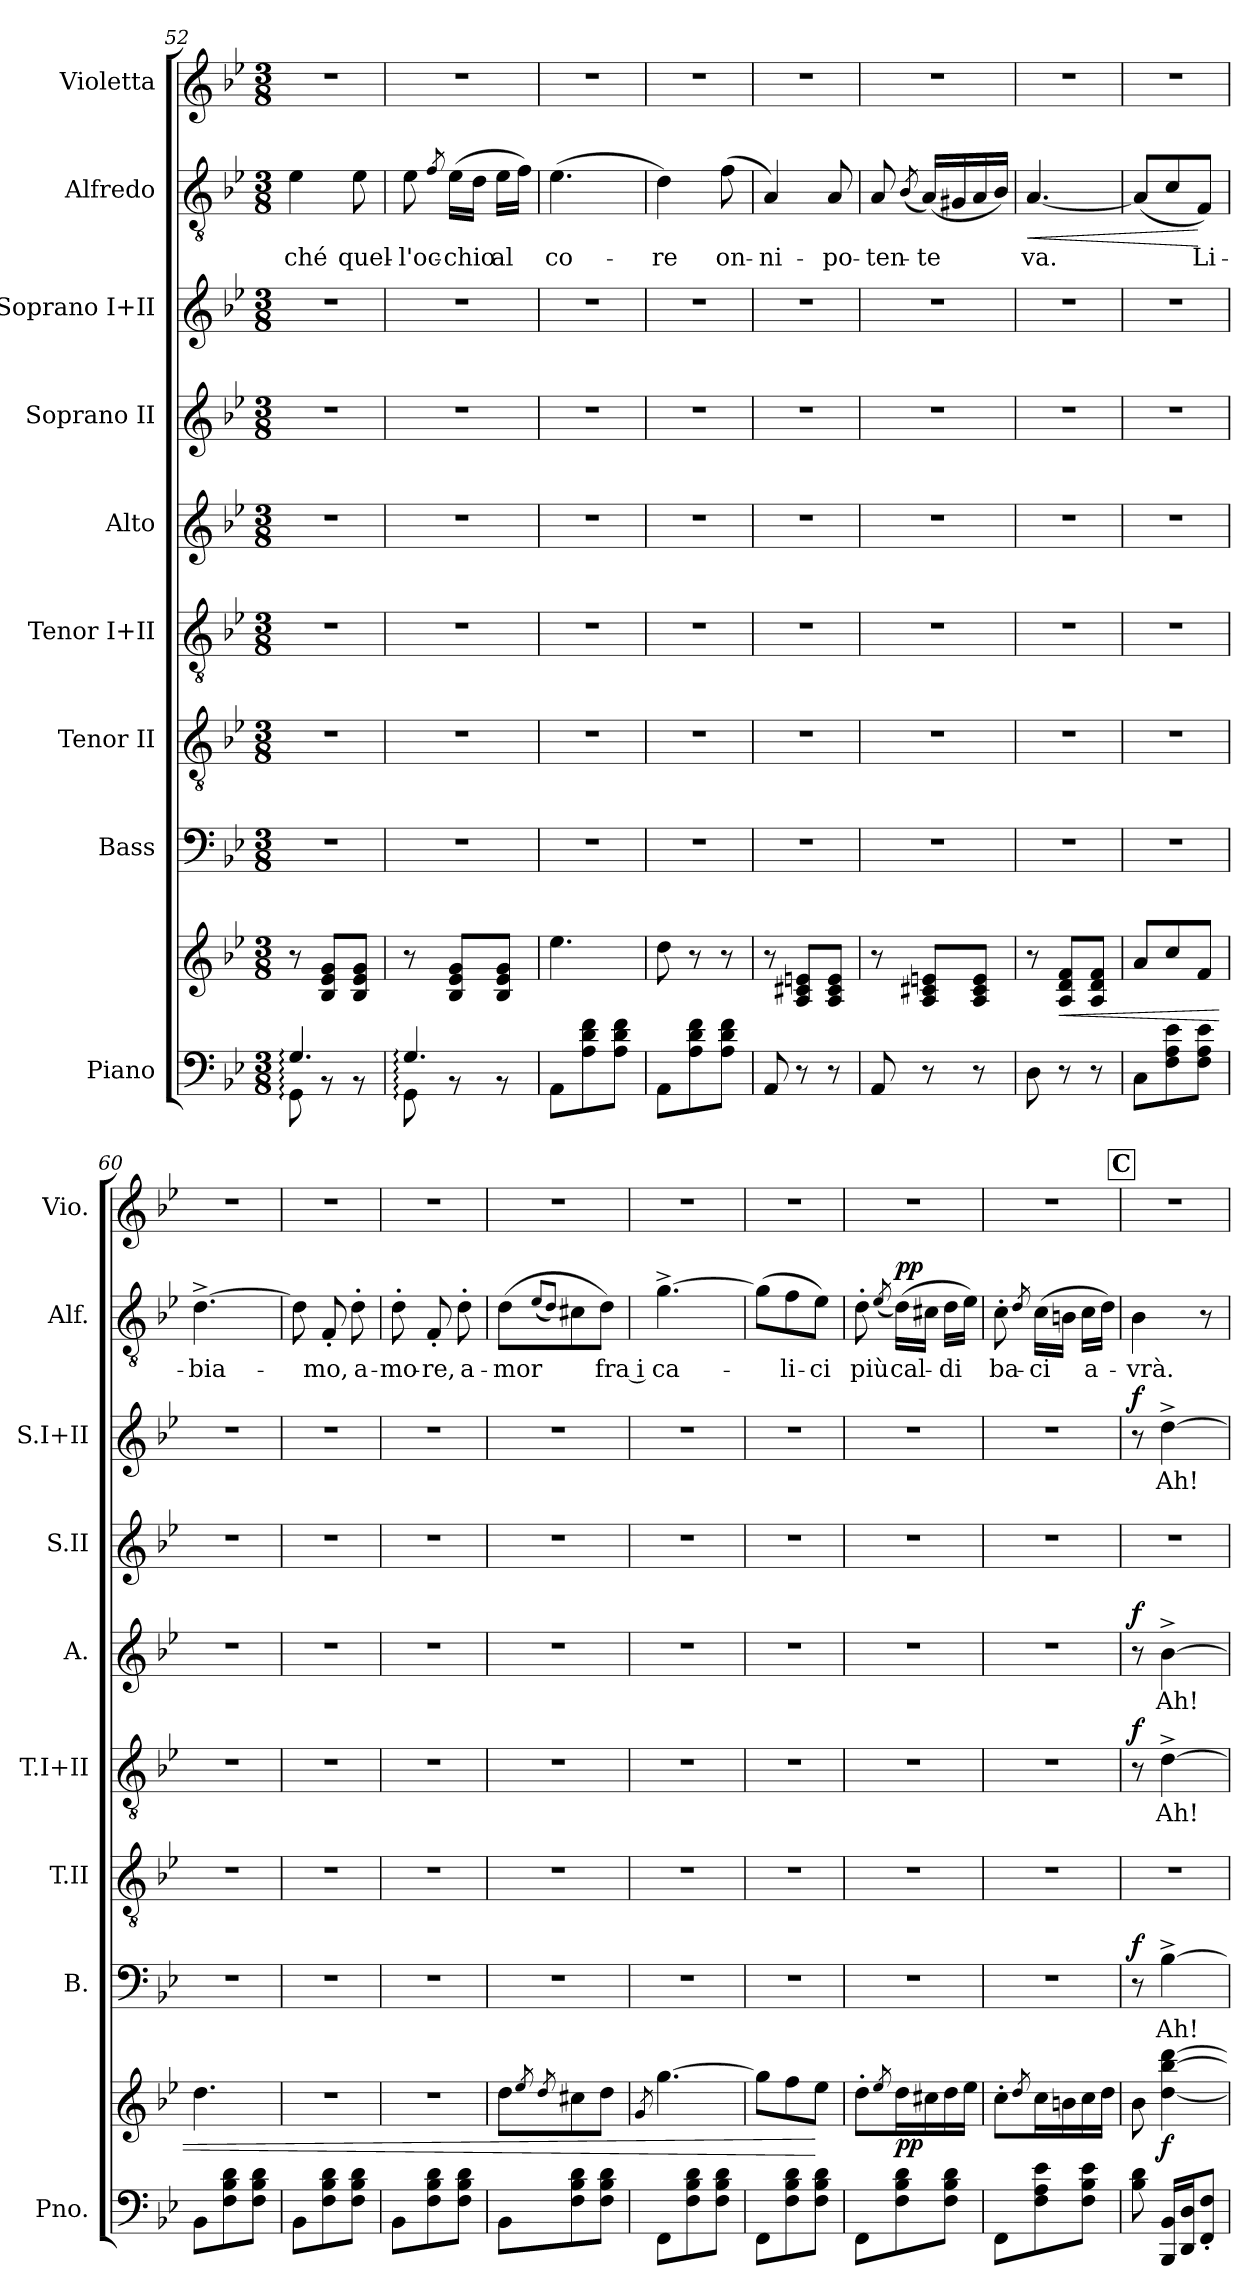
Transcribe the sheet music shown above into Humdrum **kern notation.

**kern	**kern	**dynam	**kern	**text	**dynam	**kern	**kern	**text	**dynam	**kern	**text	**dynam	**kern	**kern	**text	**dynam	**kern	**text	**dynam	**kern
*part9	*part9	*part9	*part8	*part8	*part8	*part7	*part6	*part6	*part6	*part5	*part5	*part5	*part4	*part3	*part3	*part3	*part2	*part2	*part2	*part1
*staff10	*staff9	*staff9/10	*staff8	*staff8	*staff8	*staff7	*staff6	*staff6	*staff6	*staff5	*staff5	*staff5	*staff4	*staff3	*staff3	*staff3	*staff2	*staff2	*staff2	*staff1
*I"Piano	*	*	*I"Bass	*	*	*I"Tenor II	*I"Tenor I+II	*	*	*I"Alto	*	*	*I"Soprano II	*I"Soprano I+II	*	*	*I"Alfredo	*	*	*I"Violetta
*I'Pno.	*	*	*I'B.	*	*	*I'T.II	*I'T.I+II	*	*	*I'A.	*	*	*I'S.II	*I'S.I+II	*	*	*I'Alf.	*	*	*I'Vio.
*clefF4	*clefG2	*	*clefF4	*	*	*clefGv2	*clefGv2	*	*	*clefG2	*	*	*clefG2	*clefG2	*	*	*clefGv2	*	*	*clefG2
*k[b-e-]	*k[b-e-]	*	*k[b-e-]	*	*	*k[b-e-]	*k[b-e-]	*	*	*k[b-e-]	*	*	*k[b-e-]	*k[b-e-]	*	*	*k[b-e-]	*	*	*k[b-e-]
*M3/8	*M3/8	*	*M3/8	*	*	*M3/8	*M3/8	*	*	*M3/8	*	*	*M3/8	*M3/8	*	*	*M3/8	*	*	*M3/8
=52	=52	=52	=52	=52	=52	=52	=52	=52	=52	=52	=52	=52	=52	=52	=52	=52	=52	=52	=52	=52
*^	*	*	*	*	*	*	*	*	*	*	*	*	*	*	*	*	*	*	*	*
4.G:/	8GG:\	8r	.	4.r	.	.	4.r	4.r	.	.	4.r	.	.	4.r	4.r	.	.	4e-\	-ché	.	4.r
.	8rBB	8B-/ 8e-/ 8g/L	.	.	.	.	.	.	.	.	.	.	.	.	.	.	.	.	.	.	.
.	8rBB	8B-/ 8e-/ 8g/J	.	.	.	.	.	.	.	.	.	.	.	.	.	.	.	8e-\	quel-	.	.
=53	=53	=53	=53	=53	=53	=53	=53	=53	=53	=53	=53	=53	=53	=53	=53	=53	=53	=53	=53	=53	=53
4.G:/	8GG:\	8r	.	4.r	.	.	4.r	4.r	.	.	4.r	.	.	4.r	4.r	.	.	8e-\	-l'oc-	.	4.r
.	.	.	.	.	.	.	.	.	.	.	.	.	.	.	.	.	.	8qf/	.	.	.
.	8rBB	8B-/ 8e-/ 8g/L	.	.	.	.	.	.	.	.	.	.	.	.	.	.	.	(16e-\LL	-chio	.	.
.	.	.	.	.	.	.	.	.	.	.	.	.	.	.	.	.	.	16d\JJ	.	.	.
.	8rBB	8B-/ 8e-/ 8g/J	.	.	.	.	.	.	.	.	.	.	.	.	.	.	.	16e-\LL	al	.	.
.	.	.	.	.	.	.	.	.	.	.	.	.	.	.	.	.	.	16f\JJ)	.	.	.
*v	*v	*	*	*	*	*	*	*	*	*	*	*	*	*	*	*	*	*	*	*	*
!!LO:LB:g=z
=54	=54	=54	=54	=54	=54	=54	=54	=54	=54	=54	=54	=54	=54	=54	=54	=54	=54	=54	=54	=54
8AA/L	4.ee-\	.	4.r	.	.	4.r	4.r	.	.	4.r	.	.	4.r	4.r	.	.	(4.e-\	co-	.	4.r
8A\ 8d\ 8f\	.	.	.	.	.	.	.	.	.	.	.	.	.	.	.	.	.	.	.	.
8A\ 8d\ 8f\J	.	.	.	.	.	.	.	.	.	.	.	.	.	.	.	.	.	.	.	.
=55	=55	=55	=55	=55	=55	=55	=55	=55	=55	=55	=55	=55	=55	=55	=55	=55	=55	=55	=55	=55
8AA/L	8dd\	.	4.r	.	.	4.r	4.r	.	.	4.r	.	.	4.r	4.r	.	.	4d\)	-re	.	4.r
8A\ 8d\ 8f\	8r	.	.	.	.	.	.	.	.	.	.	.	.	.	.	.	.	.	.	.
8A\ 8d\ 8f\J	8r	.	.	.	.	.	.	.	.	.	.	.	.	.	.	.	(8f\	on-	.	.
=56	=56	=56	=56	=56	=56	=56	=56	=56	=56	=56	=56	=56	=56	=56	=56	=56	=56	=56	=56	=56
8AA/	8r	.	4.r	.	.	4.r	4.r	.	.	4.r	.	.	4.r	4.r	.	.	4A/)	-ni-	.	4.r
8r	8A/ 8c#X/ 8en/L	.	.	.	.	.	.	.	.	.	.	.	.	.	.	.	.	.	.	.
8r	8A/ 8c#/ 8e/J	.	.	.	.	.	.	.	.	.	.	.	.	.	.	.	8A/	-po-	.	.
=57	=57	=57	=57	=57	=57	=57	=57	=57	=57	=57	=57	=57	=57	=57	=57	=57	=57	=57	=57	=57
8AA/	8r	.	4.r	.	.	4.r	4.r	.	.	4.r	.	.	4.r	4.r	.	.	8A/	-ten-	.	4.r
.	.	.	.	.	.	.	.	.	.	.	.	.	.	.	.	.	(8qB-/	.	.	.
8r	8A/ 8c#X/ 8en/L	.	.	.	.	.	.	.	.	.	.	.	.	.	.	.	(16A/LL)	-te	.	.
.	.	.	.	.	.	.	.	.	.	.	.	.	.	.	.	.	16G#X/	.	.	.
8r	8A/ 8c#/ 8e/J	.	.	.	.	.	.	.	.	.	.	.	.	.	.	.	16A/	.	.	.
.	.	.	.	.	.	.	.	.	.	.	.	.	.	.	.	.	16B-/JJ)	.	.	.
=58	=58	=58	=58	=58	=58	=58	=58	=58	=58	=58	=58	=58	=58	=58	=58	=58	=58	=58	=58	=58
!	!	!	!	!	!	!	!	!	!	!	!	!	!	!	!	!	!	!	!LO:HP:b	!
8D\	8r	.	4.r	.	.	4.r	4.r	.	.	4.r	.	.	4.r	4.r	.	.	[4.A/	va.	<	4.r
!	!	!LO:HP:b	!	!	!	!	!	!	!	!	!	!	!	!	!	!	!	!	!	!
8r	8A/ 8d/ 8f/L	<	.	.	.	.	.	.	.	.	.	.	.	.	.	.	.	.	.	.
8r	8A/ 8d/ 8f/J	.	.	.	.	.	.	.	.	.	.	.	.	.	.	.	.	.	.	.
=59	=59	=59	=59	=59	=59	=59	=59	=59	=59	=59	=59	=59	=59	=59	=59	=59	=59	=59	=59	=59
8C/L	8a/L	.	4.r	.	.	4.r	4.r	.	.	4.r	.	.	4.r	4.r	.	.	(8A/L]	.	.	4.r
8F\ 8A\ 8e-\	8cc\	.	.	.	.	.	.	.	.	.	.	.	.	.	.	.	8c/	.	.	.
8F\ 8A\ 8e-\J	8f/J	.	.	.	.	.	.	.	.	.	.	.	.	.	.	.	8F/J)	Li-	[	.
=60	=60	=60	=60	=60	=60	=60	=60	=60	=60	=60	=60	=60	=60	=60	=60	=60	=60	=60	=60	=60
8BB-/L	4.dd\	.	4.r	.	.	4.r	4.r	.	.	4.r	.	.	4.r	4.r	.	.	[4.d^\	-bia-	.	4.r
8F\ 8B-\ 8d\	.	.	.	.	.	.	.	.	.	.	.	.	.	.	.	.	.	.	.	.
8F\ 8B-\ 8d\J	.	.	.	.	.	.	.	.	.	.	.	.	.	.	.	.	.	.	.	.
=61	=61	=61	=61	=61	=61	=61	=61	=61	=61	=61	=61	=61	=61	=61	=61	=61	=61	=61	=61	=61
8BB-/L	4.r	.	4.r	.	.	4.r	4.r	.	.	4.r	.	.	4.r	4.r	.	.	8d\]	.	.	4.r
8F\ 8B-\ 8d\	.	.	.	.	.	.	.	.	.	.	.	.	.	.	.	.	8F'/	-mo,	.	.
8F\ 8B-\ 8d\J	.	.	.	.	.	.	.	.	.	.	.	.	.	.	.	.	8d'\	a-	.	.
=62	=62	=62	=62	=62	=62	=62	=62	=62	=62	=62	=62	=62	=62	=62	=62	=62	=62	=62	=62	=62
8BB-/L	4.r	.	4.r	.	.	4.r	4.r	.	.	4.r	.	.	4.r	4.r	.	.	8d'\	-mo-	.	4.r
8F\ 8B-\ 8d\	.	.	.	.	.	.	.	.	.	.	.	.	.	.	.	.	8F'/	-re,	.	.
8F\ 8B-\ 8d\J	.	.	.	.	.	.	.	.	.	.	.	.	.	.	.	.	8d'\	a-	.	.
=63	=63	=63	=63	=63	=63	=63	=63	=63	=63	=63	=63	=63	=63	=63	=63	=63	=63	=63	=63	=63
8BB-/L	8dd\L	.	4.r	.	.	4.r	4.r	.	.	4.r	.	.	4.r	4.r	.	.	(8d\L	-mor	.	4.r
.	8qee-/	.	.	.	.	.	.	.	.	.	.	.	.	.	.	.	(8qe-/L	.	.	.
.	8qdd/	.	.	.	.	.	.	.	.	.	.	.	.	.	.	.	8qd/J)	.	.	.
8F\ 8B-\ 8d\	8cc#X\	.	.	.	.	.	.	.	.	.	.	.	.	.	.	.	8c#X\	.	.	.
8F\ 8B-\ 8d\J	8dd\J	.	.	.	.	.	.	.	.	.	.	.	.	.	.	.	8d\J)	fra i	.	.
=64	=64	=64	=64	=64	=64	=64	=64	=64	=64	=64	=64	=64	=64	=64	=64	=64	=64	=64	=64	=64
.	8qg/	.	.	.	.	.	.	.	.	.	.	.	.	.	.	.	.	.	.	.
8FF/L	[4.gg\	.	4.r	.	.	4.r	4.r	.	.	4.r	.	.	4.r	4.r	.	.	[4.g^\	ca-	.	4.r
8F\ 8B-\ 8d\	.	.	.	.	.	.	.	.	.	.	.	.	.	.	.	.	.	.	.	.
8F\ 8B-\ 8d\J	.	.	.	.	.	.	.	.	.	.	.	.	.	.	.	.	.	.	.	.
!!LO:LB:g=z
=65	=65	=65	=65	=65	=65	=65	=65	=65	=65	=65	=65	=65	=65	=65	=65	=65	=65	=65	=65	=65
8FF/L	8gg\L]	.	4.r	.	.	4.r	4.r	.	.	4.r	.	.	4.r	4.r	.	.	(8g\L]	.	.	4.r
8F\ 8B-\ 8d\	8ff\	.	.	.	.	.	.	.	.	.	.	.	.	.	.	.	8f\	-li-	.	.
8F\ 8B-\ 8d\J	8ee-\J	[	.	.	.	.	.	.	.	.	.	.	.	.	.	.	8e-\J)	-ci	.	.
=66	=66	=66	=66	=66	=66	=66	=66	=66	=66	=66	=66	=66	=66	=66	=66	=66	=66	=66	=66	=66
8FF/L	8dd'\L	.	4.r	.	.	4.r	4.r	.	.	4.r	.	.	4.r	4.r	.	.	8d'\	più	.	4.r
.	8qee-/	.	.	.	.	.	.	.	.	.	.	.	.	.	.	.	(8qe-/	.	.	.
!	!	!LO:DY:b	!	!	!	!	!	!	!	!	!	!	!	!	!	!	!	!	!LO:DY:a	!
8F\ 8B-\ 8d\	16dd\L	pp	.	.	.	.	.	.	.	.	.	.	.	.	.	.	(16d\LL)	cal-	pp	.
.	16cc#X\	.	.	.	.	.	.	.	.	.	.	.	.	.	.	.	16c#X\JJ	.	.	.
8F\ 8B-\ 8d\J	16dd\	.	.	.	.	.	.	.	.	.	.	.	.	.	.	.	16d\LL	-di	.	.
.	16ee-\JJ	.	.	.	.	.	.	.	.	.	.	.	.	.	.	.	16e-\JJ)	.	.	.
=67	=67	=67	=67	=67	=67	=67	=67	=67	=67	=67	=67	=67	=67	=67	=67	=67	=67	=67	=67	=67
8FF/L	8cc'\L	.	4.r	.	.	4.r	4.r	.	.	4.r	.	.	4.r	4.r	.	.	8c'\	ba-	.	4.r
.	8qdd/	.	.	.	.	.	.	.	.	.	.	.	.	.	.	.	8qd/	.	.	.
8F\ 8A\ 8e-\	16cc\L	.	.	.	.	.	.	.	.	.	.	.	.	.	.	.	(16c\LL	-ci	.	.
.	16bn\	.	.	.	.	.	.	.	.	.	.	.	.	.	.	.	16Bn\JJ	.	.	.
8F\ 8B-\ 8e-\J	16cc\	.	.	.	.	.	.	.	.	.	.	.	.	.	.	.	16c\LL	a-	.	.
.	16dd\JJ	.	.	.	.	.	.	.	.	.	.	.	.	.	.	.	16d\JJ)	.	.	.
!!LO:REH:place=s1:a:B:fs=14:t=C
=68	=68	=68	=68	=68	=68	=68	=68	=68	=68	=68	=68	=68	=68	=68	=68	=68	=68	=68	=68	=68
!	!	!	!	!	!LO:DY:a	!	!	!	!LO:DY:a	!	!	!LO:DY:a	!	!	!	!LO:DY:a	!	!	!	!
8B-\ 8d\	8b-\	.	8r	.	f	4.r	8r	.	f	8r	.	f	4.r	8r	.	f	4B-\	-vrà.	.	4.r
!	!	!LO:DY:b	!	!	!	!	!	!	!	!	!	!	!	!	!	!	!	!	!	!
16BBB-/ 16BB-/LL	[4dd\ [4bb-\ [4ddd\	f	[4B-^\	Ah!	.	.	[4d^\	Ah!	.	[4b-^\	Ah!	.	.	[4dd^\	Ah!	.	.	.	.	.
16DD/ 16D/J	.	.	.	.	.	.	.	.	.	.	.	.	.	.	.	.	.	.	.	.
8FF/' 8F/'J	.	.	.	.	.	.	.	.	.	.	.	.	.	.	.	.	8r	.	.	.
=	=	=	=	=	=	=	=	=	=	=	=	=	=	=	=	=	=	=	=	=
*-	*-	*-	*-	*-	*-	*-	*-	*-	*-	*-	*-	*-	*-	*-	*-	*-	*-	*-	*-	*-
